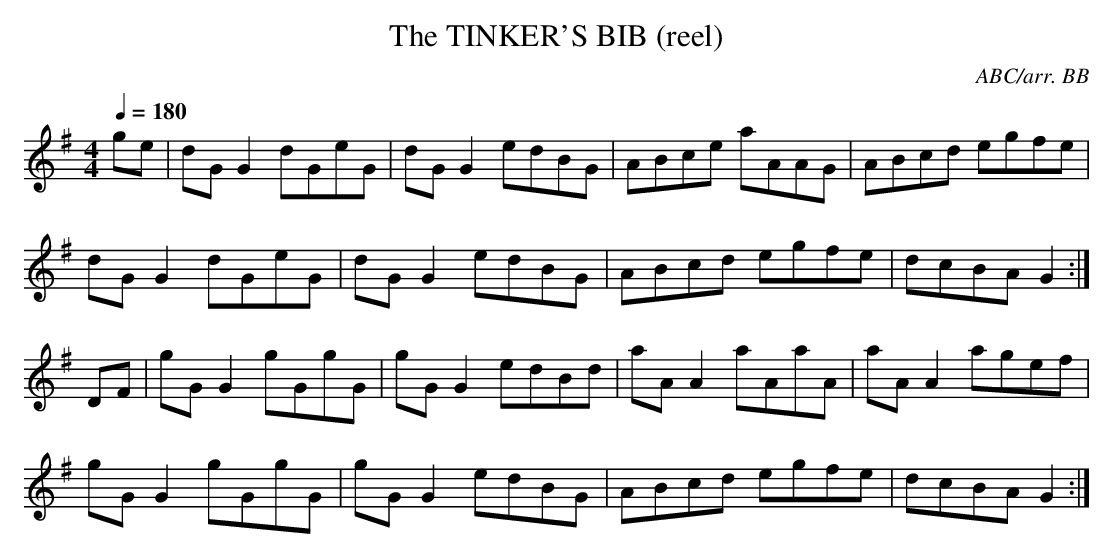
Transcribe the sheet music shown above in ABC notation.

X:1
T:TINKER'S BIB (reel), The
C:ABC/arr. BB
L:1/8
Q:1/4=180
M:4/4
K:G % source key = A
ge|dGG2 dGeG|dGG2 edBG|ABce aAAG|ABcd egfe|
dGG2 dGeG|dGG2 edBG|ABcd egfe|dcBA G2:|
DF|gGG2 gGgG|gGG2 edBd|aAA2 aAaA|aAA2 agef|
gGG2 gGgG|gGG2 edBG|ABcd egfe|dcBA G2:|
